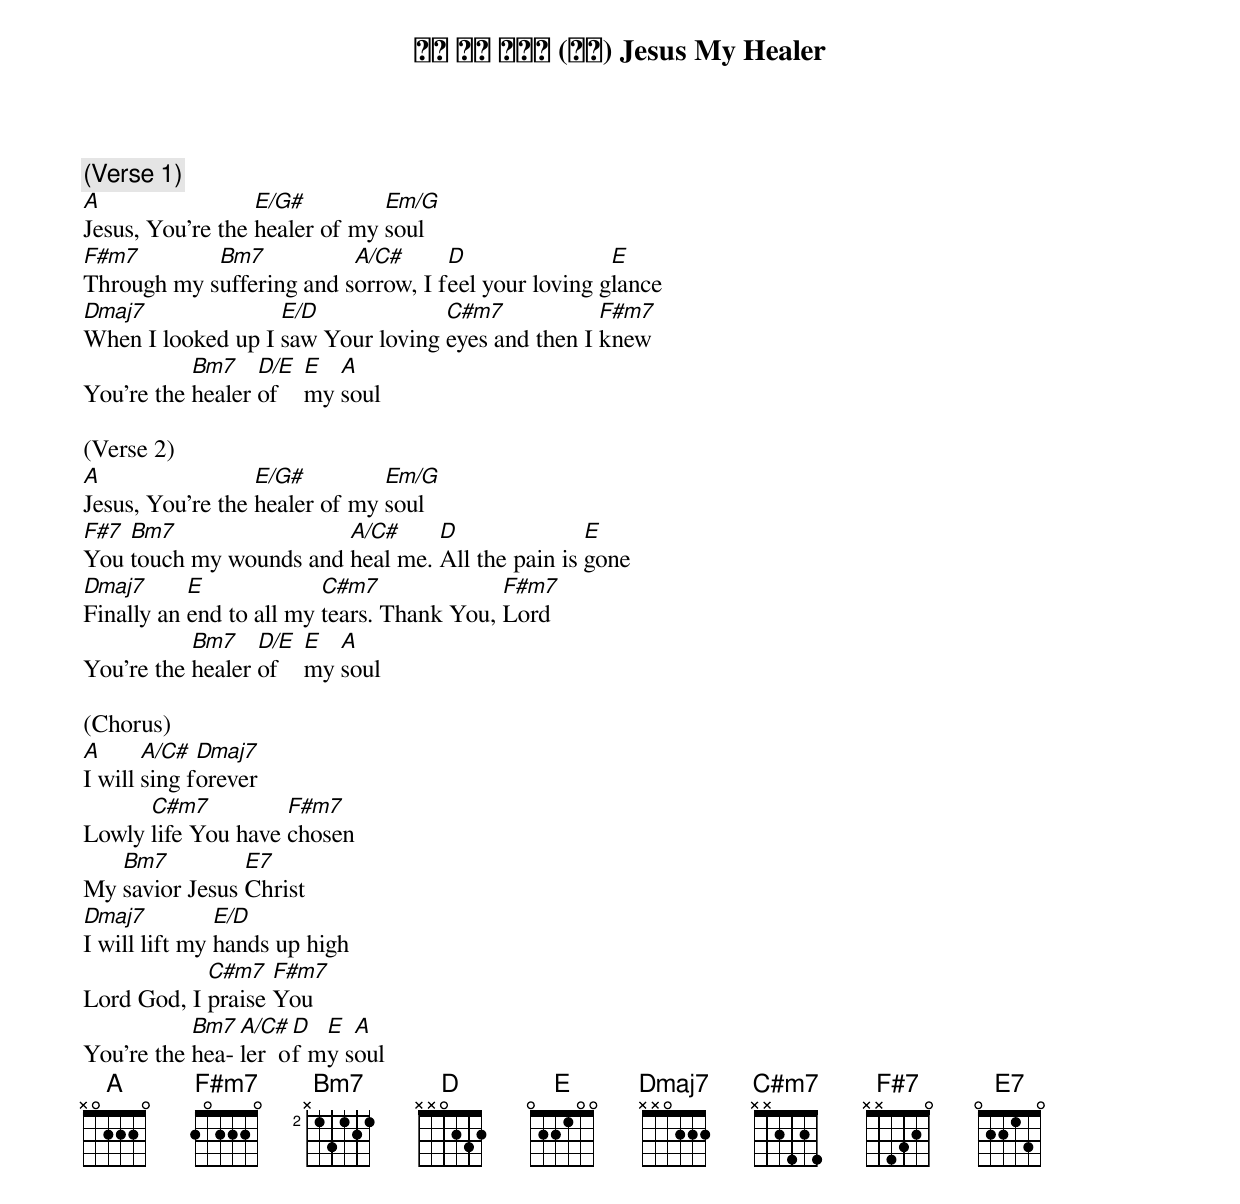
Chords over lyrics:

예수 나의 치료자 (영어) Jesus My Healer

(Verse 1)
A                 E/G#         Em/G
Jesus, You’re the healer of my soul
F#m7        Bm7           A/C#      D                E
Through my suffering and sorrow, I feel your loving glance
Dmaj7              E/D             C#m7            F#m7
When I looked up I saw Your loving eyes and then I knew
           Bm7    D/E   E  A
You’re the healer of    my soul

(Verse 2)
A                 E/G#         Em/G
Jesus, You’re the healer of my soul
F#7 Bm7                 A/C#     D               E
You touch my wounds and heal me. All the pain is gone
Dmaj7      E             C#m7              F#m7
Finally an end to all my tears. Thank You, Lord
           Bm7    D/E   E  A
You’re the healer of    my soul

(Chorus)
A      A/C#  Dmaj7
I will sing forever
      C#m7          F#m7
Lowly life You have chosen
   Bm7          E7
My savior Jesus Christ
Dmaj7          E/D
I will lift my hands up high
            C#m7   F#m7
Lord God, I praise You
           Bm7  A/C#  D  E  A
You’re the hea- ler  of my soul
